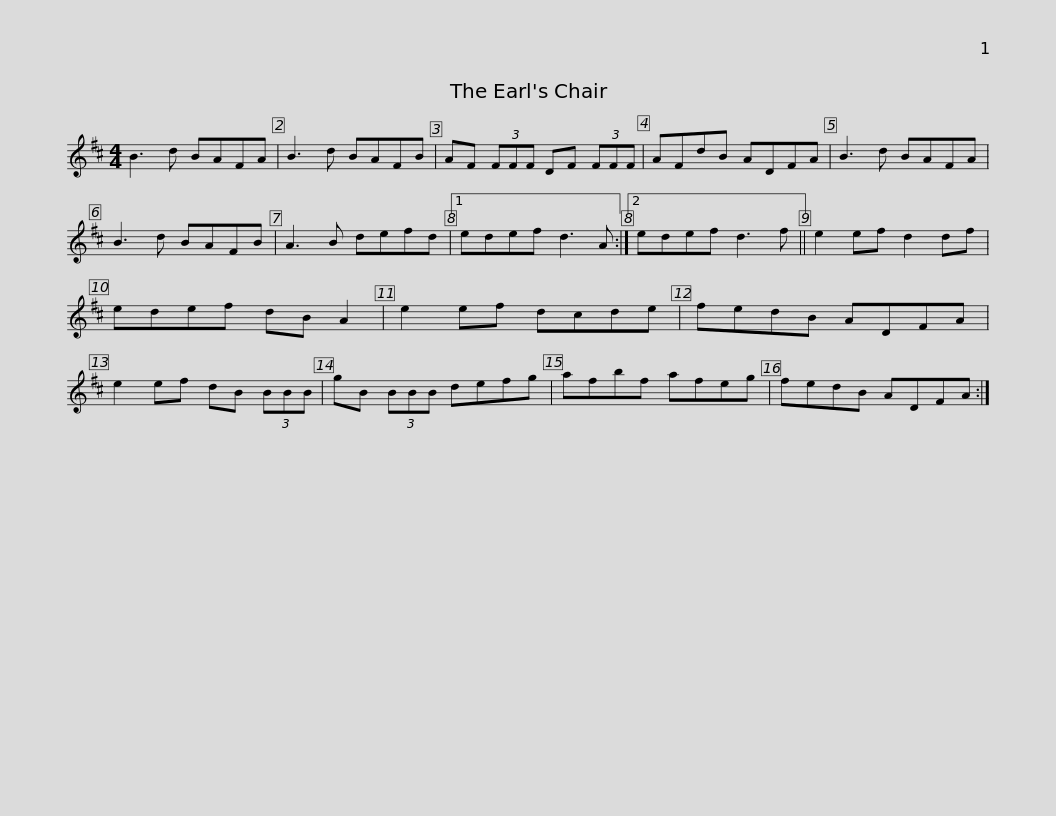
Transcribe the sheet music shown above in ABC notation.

X:1
L:1/8
M:4/4
I:linebreak $
K:D
V:1 treble
V:1
 B3 d BAFA | B3 d BAFB | AF (3FFF DF (3FFF | AFdB ADFA | B3 d BAFA | %5
 B3 d BAFB |$ A3 B defd |1 edef d3 A :|2 edef d3 f || e2 ef d2 df | %10
 edef dB A2 | e2 ef dcde |$ fedB ADFA | e2 ef dB (3BBB | gB (3BBB defg | %15
 afbf afeg | fedB ADFA :| %17
